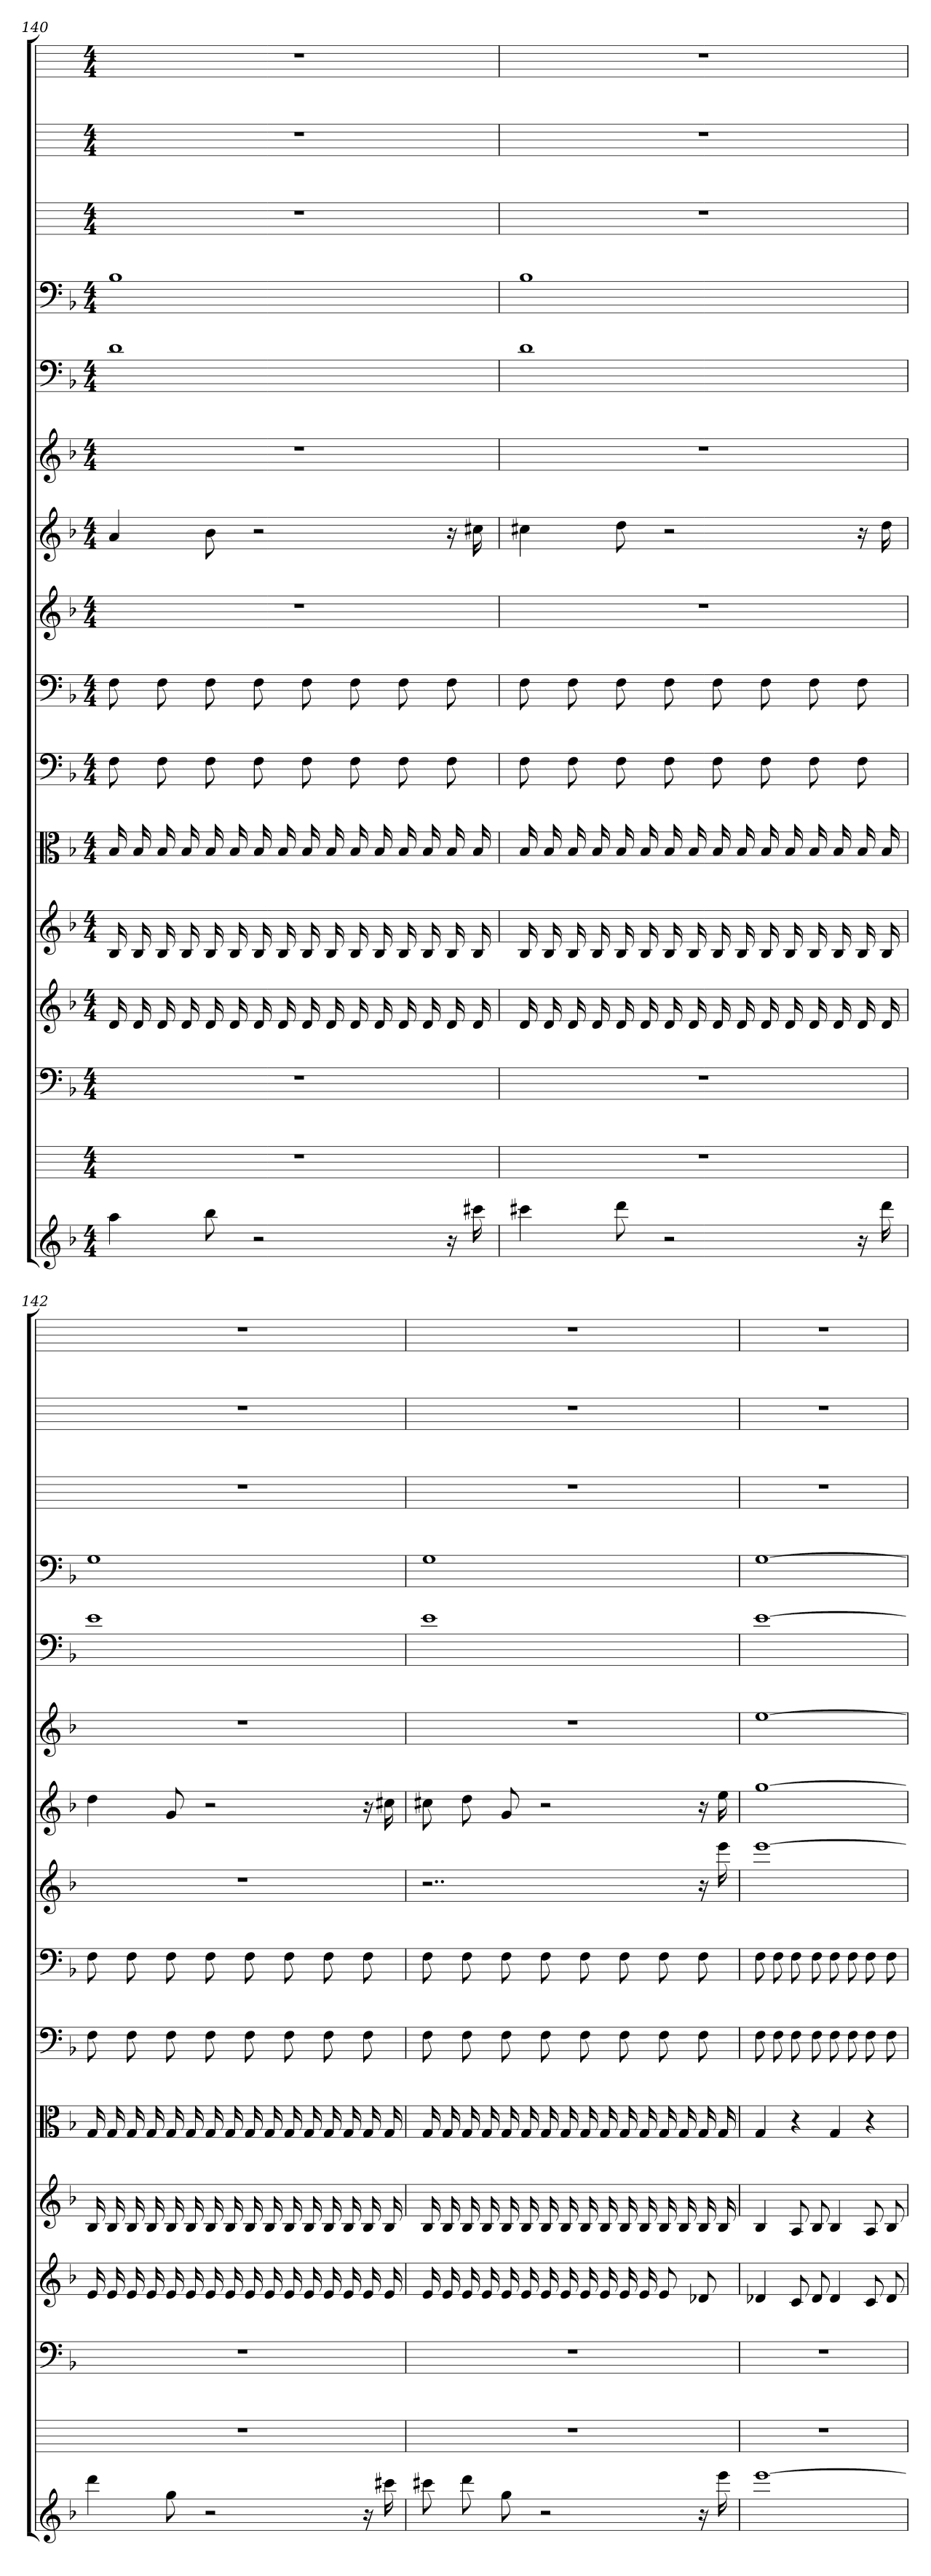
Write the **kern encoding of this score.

**kern	**kern	**kern	**kern	**kern	**kern	**kern	**kern	**kern	**kern	**kern	**kern	**kern	**kern	**kern	**kern
*part16	*part15	*part14	*part13	*part12	*part11	*part10	*part9	*part8	*part7	*part6	*part5	*part4	*part3	*part2	*part1
*staff16	*staff15	*staff14	*staff13	*staff12	*staff11	*staff10	*staff9	*staff8	*staff7	*staff6	*staff5	*staff4	*staff3	*staff2	*staff1
*	*	*clefF4	*	*	*clefC3	*clefF4	*clefF4	*	*	*	*clefF4	*clefF4	*	*	*
*k[b-]	*k[]	*k[b-]	*k[b-]	*k[b-]	*k[b-]	*k[b-]	*k[b-]	*k[b-]	*k[b-]	*k[b-]	*k[b-]	*k[b-]	*k[]	*k[]	*k[]
*M4/4	*M4/4	*M4/4	*M4/4	*M4/4	*M4/4	*M4/4	*M4/4	*M4/4	*M4/4	*M4/4	*M4/4	*M4/4	*M4/4	*M4/4	*M4/4
=140	=140	=140	=140	=140	=140	=140	=140	=140	=140	=140	=140	=140	=140	=140	=140
4aa	1r	1r	16d	16B-	16B-	8F	8F	1r	4a	1r	1d	1B-	1r	1r	1r
.	.	.	16d	16B-	16B-	.	.	.	.	.	.	.	.	.	.
.	.	.	16d	16B-	16B-	8F	8F	.	.	.	.	.	.	.	.
.	.	.	16d	16B-	16B-	.	.	.	.	.	.	.	.	.	.
8bb-	.	.	16d	16B-	16B-	8F	8F	.	8b-	.	.	.	.	.	.
.	.	.	16d	16B-	16B-	.	.	.	.	.	.	.	.	.	.
2r	.	.	16d	16B-	16B-	8F	8F	.	2r	.	.	.	.	.	.
.	.	.	16d	16B-	16B-	.	.	.	.	.	.	.	.	.	.
.	.	.	16d	16B-	16B-	8F	8F	.	.	.	.	.	.	.	.
.	.	.	16d	16B-	16B-	.	.	.	.	.	.	.	.	.	.
.	.	.	16d	16B-	16B-	8F	8F	.	.	.	.	.	.	.	.
.	.	.	16d	16B-	16B-	.	.	.	.	.	.	.	.	.	.
.	.	.	16d	16B-	16B-	8F	8F	.	.	.	.	.	.	.	.
.	.	.	16d	16B-	16B-	.	.	.	.	.	.	.	.	.	.
16r	.	.	16d	16B-	16B-	8F	8F	.	16r	.	.	.	.	.	.
16ccc#X	.	.	16d	16B-	16B-	.	.	.	16cc#X	.	.	.	.	.	.
=141	=141	=141	=141	=141	=141	=141	=141	=141	=141	=141	=141	=141	=141	=141	=141
4ccc#X	1r	1r	16d	16B-	16B-	8F	8F	1r	4cc#X	1r	1d	1B-	1r	1r	1r
.	.	.	16d	16B-	16B-	.	.	.	.	.	.	.	.	.	.
.	.	.	16d	16B-	16B-	8F	8F	.	.	.	.	.	.	.	.
.	.	.	16d	16B-	16B-	.	.	.	.	.	.	.	.	.	.
8ddd	.	.	16d	16B-	16B-	8F	8F	.	8dd	.	.	.	.	.	.
.	.	.	16d	16B-	16B-	.	.	.	.	.	.	.	.	.	.
2r	.	.	16d	16B-	16B-	8F	8F	.	2r	.	.	.	.	.	.
.	.	.	16d	16B-	16B-	.	.	.	.	.	.	.	.	.	.
.	.	.	16d	16B-	16B-	8F	8F	.	.	.	.	.	.	.	.
.	.	.	16d	16B-	16B-	.	.	.	.	.	.	.	.	.	.
.	.	.	16d	16B-	16B-	8F	8F	.	.	.	.	.	.	.	.
.	.	.	16d	16B-	16B-	.	.	.	.	.	.	.	.	.	.
.	.	.	16d	16B-	16B-	8F	8F	.	.	.	.	.	.	.	.
.	.	.	16d	16B-	16B-	.	.	.	.	.	.	.	.	.	.
16r	.	.	16d	16B-	16B-	8F	8F	.	16r	.	.	.	.	.	.
16ddd	.	.	16d	16B-	16B-	.	.	.	16dd	.	.	.	.	.	.
=142	=142	=142	=142	=142	=142	=142	=142	=142	=142	=142	=142	=142	=142	=142	=142
4ddd	1r	1r	16e	16B-	16G	8F	8F	1r	4dd	1r	1e	1G	1r	1r	1r
.	.	.	16e	16B-	16G	.	.	.	.	.	.	.	.	.	.
.	.	.	16e	16B-	16G	8F	8F	.	.	.	.	.	.	.	.
.	.	.	16e	16B-	16G	.	.	.	.	.	.	.	.	.	.
8gg	.	.	16e	16B-	16G	8F	8F	.	8g	.	.	.	.	.	.
.	.	.	16e	16B-	16G	.	.	.	.	.	.	.	.	.	.
2r	.	.	16e	16B-	16G	8F	8F	.	2r	.	.	.	.	.	.
.	.	.	16e	16B-	16G	.	.	.	.	.	.	.	.	.	.
.	.	.	16e	16B-	16G	8F	8F	.	.	.	.	.	.	.	.
.	.	.	16e	16B-	16G	.	.	.	.	.	.	.	.	.	.
.	.	.	16e	16B-	16G	8F	8F	.	.	.	.	.	.	.	.
.	.	.	16e	16B-	16G	.	.	.	.	.	.	.	.	.	.
.	.	.	16e	16B-	16G	8F	8F	.	.	.	.	.	.	.	.
.	.	.	16e	16B-	16G	.	.	.	.	.	.	.	.	.	.
16r	.	.	16e	16B-	16G	8F	8F	.	16r	.	.	.	.	.	.
16ccc#X	.	.	16e	16B-	16G	.	.	.	16cc#X	.	.	.	.	.	.
=143	=143	=143	=143	=143	=143	=143	=143	=143	=143	=143	=143	=143	=143	=143	=143
8ccc#X	1r	1r	16e	16B-	16G	8F	8F	2..r	8cc#X	1r	1e	1G	1r	1r	1r
.	.	.	16e	16B-	16G	.	.	.	.	.	.	.	.	.	.
8ddd	.	.	16e	16B-	16G	8F	8F	.	8dd	.	.	.	.	.	.
.	.	.	16e	16B-	16G	.	.	.	.	.	.	.	.	.	.
8gg	.	.	16e	16B-	16G	8F	8F	.	8g	.	.	.	.	.	.
.	.	.	16e	16B-	16G	.	.	.	.	.	.	.	.	.	.
2r	.	.	16e	16B-	16G	8F	8F	.	2r	.	.	.	.	.	.
.	.	.	16e	16B-	16G	.	.	.	.	.	.	.	.	.	.
.	.	.	16e	16B-	16G	8F	8F	.	.	.	.	.	.	.	.
.	.	.	16e	16B-	16G	.	.	.	.	.	.	.	.	.	.
.	.	.	16e	16B-	16G	8F	8F	.	.	.	.	.	.	.	.
.	.	.	16e	16B-	16G	.	.	.	.	.	.	.	.	.	.
.	.	.	8e	16B-	16G	8F	8F	.	.	.	.	.	.	.	.
.	.	.	.	16B-	16G	.	.	.	.	.	.	.	.	.	.
16r	.	.	8d-X	16B-	16G	8F	8F	16r	16r	.	.	.	.	.	.
16eee	.	.	.	16B-	16G	.	.	16eee	16ee	.	.	.	.	.	.
=144	=144	=144	=144	=144	=144	=144	=144	=144	=144	=144	=144	=144	=144	=144	=144
[1eee	1r	1r	4d-X	4B-	4G	8F	8F	[1eee	[1gg	[1ee	[1e	[1G	1r	1r	1r
.	.	.	.	.	.	8F	8F	.	.	.	.	.	.	.	.
.	.	.	8c	8A	4r	8F	8F	.	.	.	.	.	.	.	.
.	.	.	8d-	8B-	.	8F	8F	.	.	.	.	.	.	.	.
.	.	.	4d-	4B-	4G	8F	8F	.	.	.	.	.	.	.	.
.	.	.	.	.	.	8F	8F	.	.	.	.	.	.	.	.
.	.	.	8c	8A	4r	8F	8F	.	.	.	.	.	.	.	.
.	.	.	8d-	8B-	.	8F	8F	.	.	.	.	.	.	.	.
=	=	=	=	=	=	=	=	=	=	=	=	=	=	=	=
*-	*-	*-	*-	*-	*-	*-	*-	*-	*-	*-	*-	*-	*-	*-	*-
